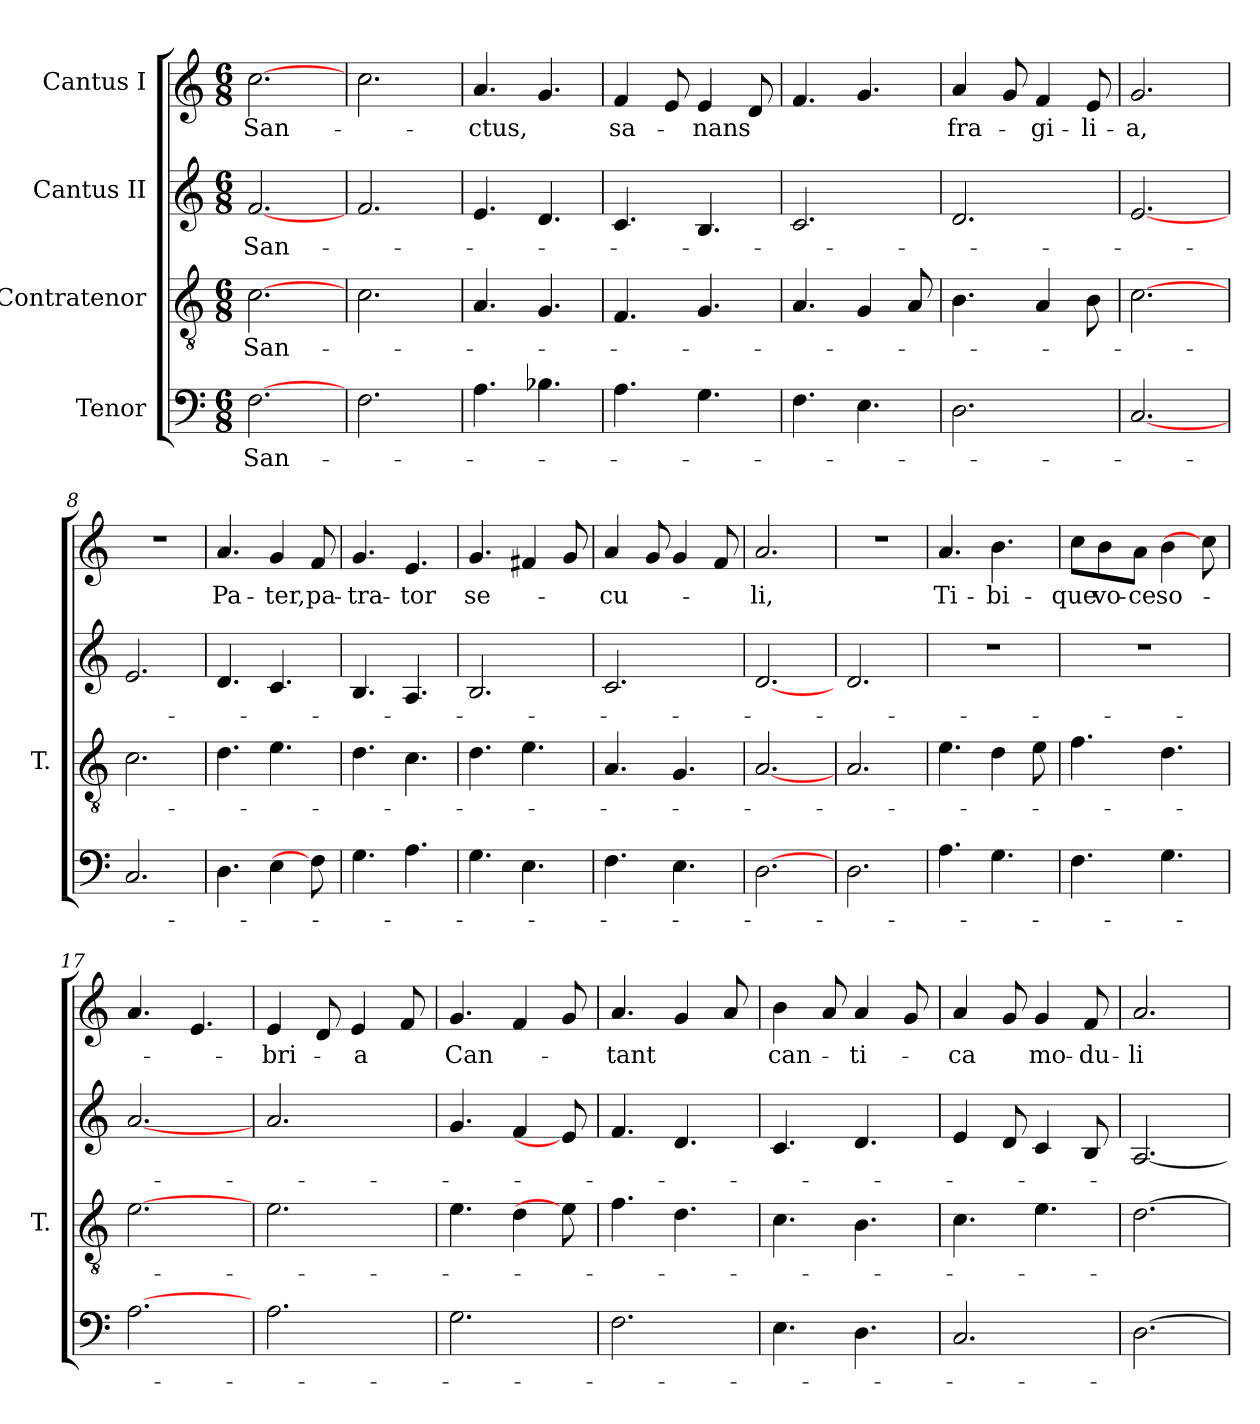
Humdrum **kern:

**kern	**text	**kern	**text	**kern	**text	**kern	**text
*part4	*part4	*part3	*part3	*part2	*part2	*part1	*part1
*staff4	*staff4	*staff3	*staff3	*staff2	*staff2	*staff1	*staff1
*I"Tenor	*	*I"Contratenor	*	*I"Cantus II	*	*I"Cantus I	*
*	*	*I'T.	*	*	*	*	*
!!LO:PB:g=z
*clefF4	*	*clefGv2	*	*clefG2	*	*clefG2	*
*	*	*ITrd7c12	*	*	*	*	*
*k[]	*	*k[]	*	*k[]	*	*k[]	*
*C:	*	*C:	*	*C:	*	*C:	*
*M6/8	*	*M6/8	*	*M6/8	*	*M6/8	*
=1	=1	=1	=1	=1	=1	=1	=1
!	!LO:LY:b:color=#000000	!	!LO:LY:b:color=#000000	!	!LO:LY:b:color=#000000	!	!LO:LY:b:color=#000000
[2.Fi\	San-	[2.Ci\	San-	[2.fi/	San-	[2.cci\	San-
=2	=2	=2	=2	=2	=2	=2	=2
2.Fi\	.	2.Ci\	.	2.fi/	.	2.cci\	.
=3	=3	=3	=3	=3	=3	=3	=3
!	!	!	!	!	!	!	!LO:LY:b:color=#000000
4.Ai\	.	4.AAi/	.	4.ei/	.	4.ai/	-ctus,
4.B-Xi\	.	4.GGi/	.	4.di/	.	4.gi/	.
=4	=4	=4	=4	=4	=4	=4	=4
!	!	!	!	!	!	!	!LO:LY:b:color=#000000
4.Ai\	.	4.FFi/	.	4.ci/	.	4fi/	sa-
.	.	.	.	.	.	8ei/L	.
!	!	!	!	!	!	!	!LO:LY:b:color=#000000
4.Gi\	.	4.GGi/	.	4.Bi/	.	4ei/	-nans
.	.	.	.	.	.	8di/L	.
=5	=5	=5	=5	=5	=5	=5	=5
4.Fi\	.	4.AAi/	.	2.ci/	.	4.fi/	.
4.Ei\	.	4GGi/	.	.	.	4.gi/	.
.	.	8AAi/L	.	.	.	.	.
=6	=6	=6	=6	=6	=6	=6	=6
!	!	!	!	!	!	!	!LO:LY:b:color=#000000
2.Di\	.	4.BBi\	.	2.di/	.	4ai/	fra-
.	.	.	.	.	.	8gi/L	.
!	!	!	!	!	!	!	!LO:LY:b:color=#000000
.	.	4AAi/	.	.	.	4fi/	-gi-
!	!	!	!	!	!	!	!LO:LY:b:color=#000000
.	.	8BBi\L	.	.	.	8ei/L	-li-
=7	=7	=7	=7	=7	=7	=7	=7
!	!	!	!	!	!	!	!LO:LY:b:color=#000000
[2.Ci/	.	[2.Ci\	.	[2.ei/	.	2.gi/	-a,
=8	=8	=8	=8	=8	=8	=8	=8
!	!	!	!	!	!	!LO:N:vis=1	!
2.Ci/	.	2.Ci\	.	2.ei/	.	2.r	.
!!LO:LB:g=z
=9	=9	=9	=9	=9	=9	=9	=9
!	!	!	!	!	!	!	!LO:LY:b:color=#000000
4.Di\	.	4.Di\	.	4.di/	.	4.ai/	Pa-
!	!	!	!	!	!	!	!LO:LY:b:color=#000000
4Ei\	.	4.Ei\	.	4.ci/	.	4gi/	-ter,
!	!	!	!	!	!	!	!LO:LY:b:color=#000000
8Fi\L]	.	.	.	.	.	8fi/L	pa-
=10	=10	=10	=10	=10	=10	=10	=10
!	!	!	!	!	!	!	!LO:LY:b:color=#000000
4.Gi\	.	4.Di\	.	4.Bi/	.	4.gi/	-tra-
!	!	!	!	!	!	!	!LO:LY:b:color=#000000
4.Ai\	.	4.Ci\	.	4.Ai/	.	4.ei/	-tor
=11	=11	=11	=11	=11	=11	=11	=11
!	!	!	!	!	!	!	!LO:LY:b:color=#000000
4.Gi\	.	4.Di\	.	2.Bi/	.	4.gi/	se-
4.Ei\	.	4.Ei\	.	.	.	4f#Xi/	.
.	.	.	.	.	.	8gi/L	.
=12	=12	=12	=12	=12	=12	=12	=12
!	!	!	!	!	!	!	!LO:LY:b:color=#000000
4.Fi\	.	4.AAi/	.	2.ci/	.	4ai/	-cu-
.	.	.	.	.	.	8gi/L	.
4.Ei\	.	4.GGi/	.	.	.	4gi/	.
.	.	.	.	.	.	8fi/L	.
=13	=13	=13	=13	=13	=13	=13	=13
!	!	!	!	!	!	!	!LO:LY:b:color=#000000
[2.Di\	.	[2.AAi/	.	[2.di/	.	2.ai/	-li,
=14	=14	=14	=14	=14	=14	=14	=14
!	!	!	!	!	!	!LO:N:vis=1	!
2.Di\	.	2.AAi/	.	2.di/	.	2.r	.
=15	=15	=15	=15	=15	=15	=15	=15
!	!	!	!	!LO:N:vis=1	!	!	!LO:LY:b:color=#000000
4.Ai\	.	4.Ei\	.	2.r	.	4.ai/	Ti-
!	!	!	!	!	!	!	!LO:LY:b:color=#000000
4.Gi\	.	4Di\	.	.	.	4.bi\	-bi-
.	.	8Ei\L	.	.	.	.	.
=16	=16	=16	=16	=16	=16	=16	=16
!	!	!	!	!LO:N:vis=1	!	!	!LO:LY:b:color=#000000
4.Fi\	.	4.Fi\	.	2.r	.	8cci\L	-que
!	!	!	!	!	!	!	!LO:LY:b:color=#000000
.	.	.	.	.	.	8bi\	vo-
!	!	!	!	!	!	!	!LO:LY:b:color=#000000
.	.	.	.	.	.	8ai\J	-ce
!	!	!	!	!	!	!	!LO:LY:b:color=#000000
4.Gi\	.	4.Di\	.	.	.	4bi\	so-
.	.	.	.	.	.	8cci\L]	.
!!LO:PB:g=z
=17	=17	=17	=17	=17	=17	=17	=17
[2.Ai\	.	[2.Ei\	.	[2.ai/	.	4.ai/	.
.	.	.	.	.	.	4.ei/	.
=18	=18	=18	=18	=18	=18	=18	=18
!	!	!	!	!	!	!	!LO:LY:b:color=#000000
2.Ai\	.	2.Ei\	.	2.ai/	.	4ei/	-bri-
.	.	.	.	.	.	8di/L	.
!	!	!	!	!	!	!	!LO:LY:b:color=#000000
.	.	.	.	.	.	4ei/	-a
.	.	.	.	.	.	8fi/L	.
=19	=19	=19	=19	=19	=19	=19	=19
!	!	!	!	!	!	!	!LO:LY:b:color=#000000
2.Gi\	.	4.Ei\	.	4.gi/	.	4.gi/	Can-
.	.	4Di\	.	4fi/	.	4fi/	.
.	.	8Ei\L]	.	8ei/L]	.	8gi/L	.
=20	=20	=20	=20	=20	=20	=20	=20
!	!	!	!	!	!	!	!LO:LY:b:color=#000000
2.Fi\	.	4.Fi\	.	4.fi/	.	4.ai/	-tant
.	.	4.Di\	.	4.di/	.	4gi/	.
.	.	.	.	.	.	8ai/L	.
=21	=21	=21	=21	=21	=21	=21	=21
!	!	!	!	!	!	!	!LO:LY:b:color=#000000
4.Ei\	.	4.Ci\	.	4.ci/	.	4bi\	can-
.	.	.	.	.	.	8ai/L	.
!	!	!	!	!	!	!	!LO:LY:b:color=#000000
4.Di\	.	4.BBi\	.	4.di/	.	4ai/	-ti-
.	.	.	.	.	.	8gi/L	.
=22	=22	=22	=22	=22	=22	=22	=22
!	!	!	!	!	!	!	!LO:LY:b:color=#000000
2.Ci/	.	4.Ci\	.	4ei/	.	4ai/	-ca
.	.	.	.	8di/L	.	8gi/L	.
!	!	!	!	!	!	!	!LO:LY:b:color=#000000
.	.	4.Ei\	.	4ci/	.	4gi/	mo-
!	!	!	!	!	!	!	!LO:LY:b:color=#000000
.	.	.	.	8Bi/L	.	8fi/L	-du-
=23	=23	=23	=23	=23	=23	=23	=23
!	!	!	!	!	!	!	!LO:LY:b:color=#000000
[2.Di\	.	[2.Di\	.	[2.Ai/	.	2.ai/	-li
=	=	=	=	=	=	=	=
*-	*-	*-	*-	*-	*-	*-	*-
